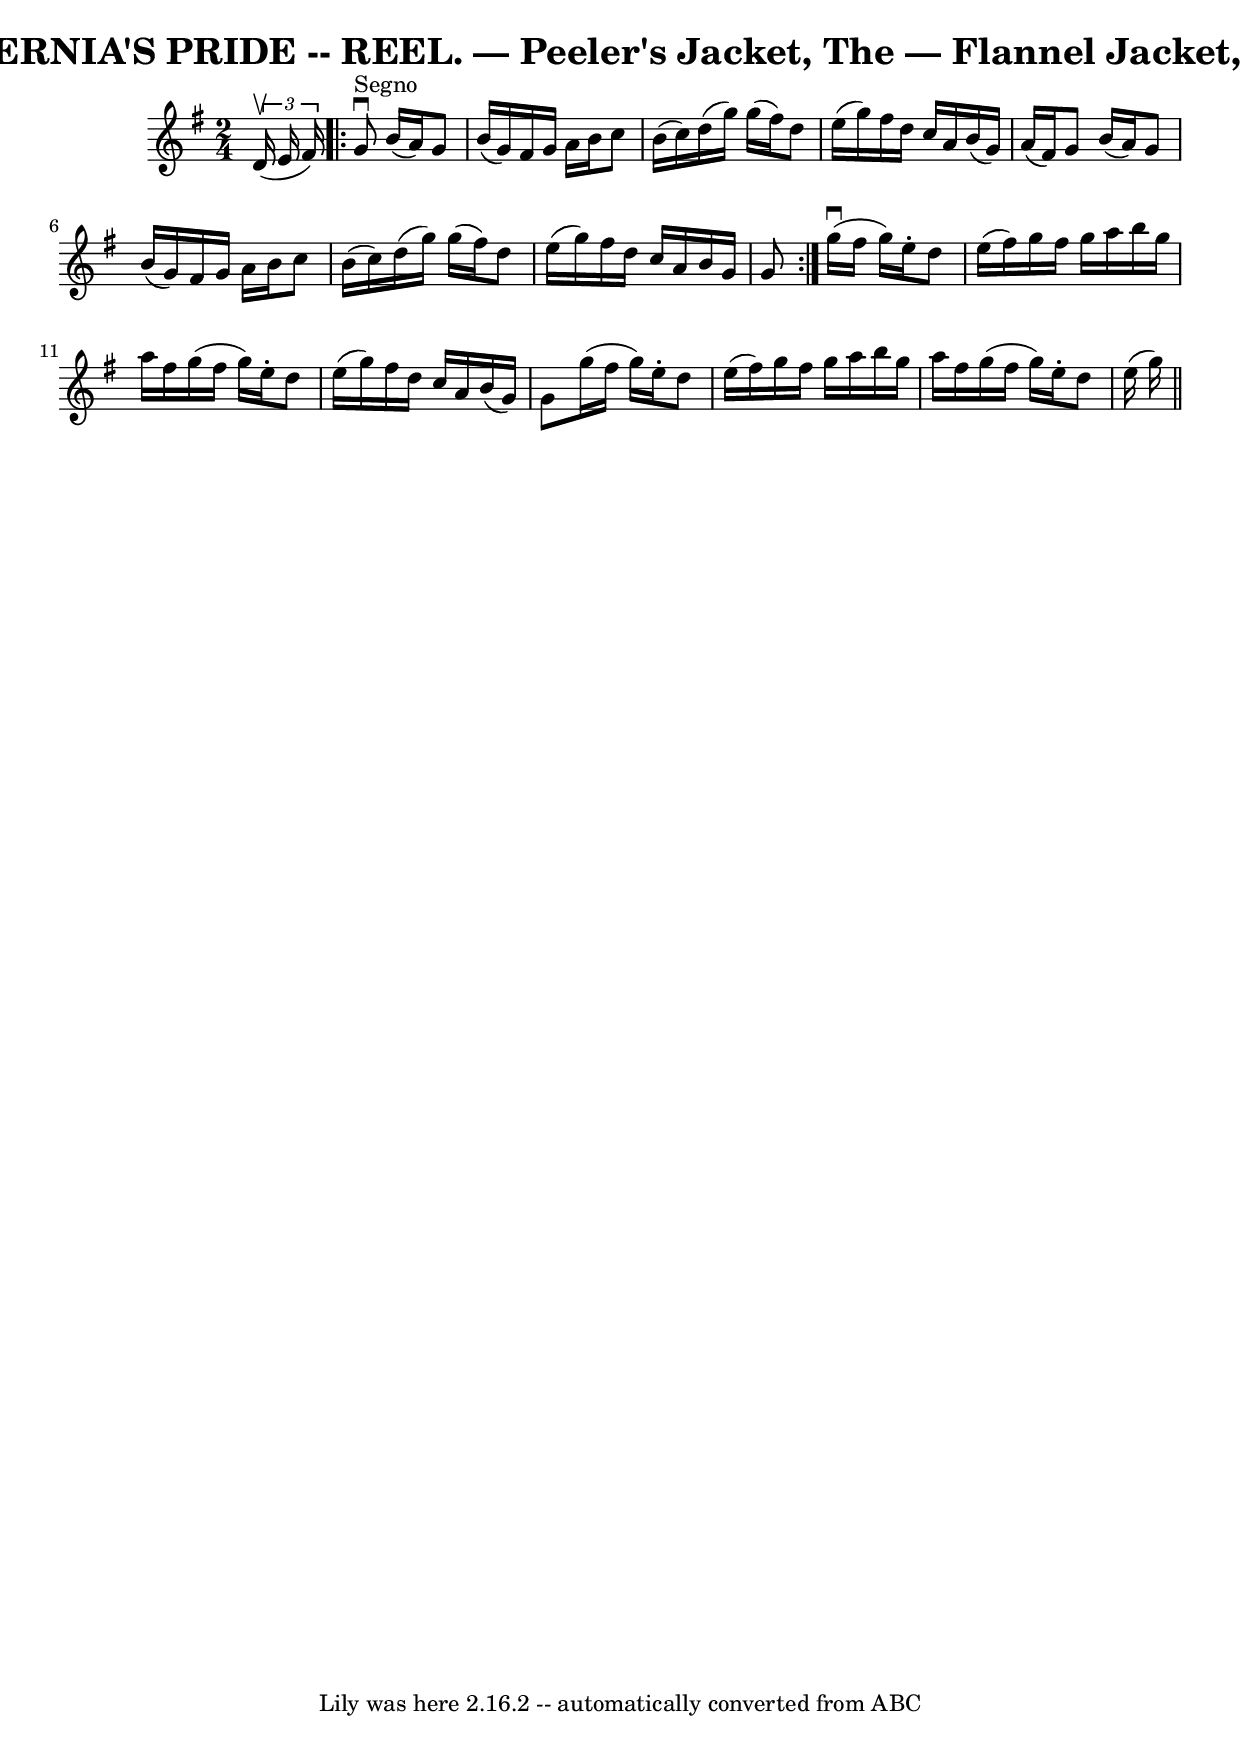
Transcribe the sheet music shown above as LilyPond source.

\version "2.16.2"
\include "Mammoth.ily"
\header {
  %% book = "Coles 43.2"
  crossRefNumber = "1"
  footnotes = ""
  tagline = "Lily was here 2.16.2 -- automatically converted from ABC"
  title = "HIBERNIA'S PRIDE -- REEL. — Peeler's Jacket, The — Flannel Jacket, The"

}
voicedefault =  {


  \time 2/4 
  \key g \major   \times 2/3 { d'16 (^\upbow e'16 fis'16) 
			     }   

  \repeat volta 2 {
    g'8^"Segno"^\downbow b'16 (a'16) g'8 b'16 (
    g'16) |
    fis'16 g'16 a'16 b'16 c''8 b'16 (c''16  
    -) |
    d''16 (g''16) g''16 (fis''16) d''8 e''16 (
    g''16) |
    fis''16 d''16 c''16 a'16 b'16 (g'16)   
    a'16 (fis'16) |
    g'8 b'16 (a'16) g'8 b'16 (
    g'16) |
    fis'16 g'16 a'16 b'16 c''8 b'16 (c''16  
    -) |
    d''16 (g''16) g''16 (fis''16) d''8 e''16 (
    g''16) |
    fis''16 d''16 c''16 a'16 b'16 g'16 g'8  

  } g''16 (^\downbow fis''16 g''16) e''16 -. d''8 e''16 (
  fis''16) |
  g''16 fis''16 g''16 a''16 b''16 g''16    
  a''16 fis''16  |
  g''16 (fis''16 g''16) e''16 -. d''8   
  e''16 (g''16) |
  fis''16 d''16 c''16 a'16 b'16 (
  g'16) g'8  |
  g''16 (fis''16 g''16) e''16 -. d''8   
  e''16 (fis''16) |
  g''16 fis''16 g''16 a''16 b''16   
  g''16 a''16 fis''16  |
  g''16 (fis''16 g''16) e''16 
  -. d''8 e''16 (g''16) \bar "||"   

}

\score{
  <<

    \context Staff="default"
    {
      \voicedefault 
      
    }

  >>
  \layout {
    
  }
  \midi {
  }

}
